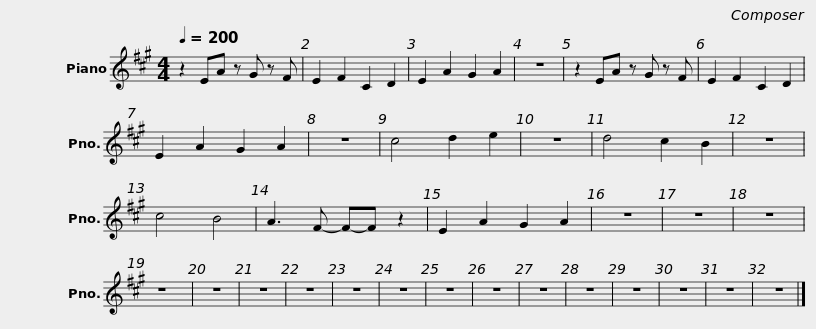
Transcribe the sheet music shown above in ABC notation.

X:1
L:1/8
Q:1/4=200
M:4/4
I:linebreak $
K:A
V:1 treble
V:1
 z2 EA z G z F | E2 F2 C2 D2 | E2 A2 G2 A2 | z8 |$ z2 EA z G z F | %5
 E2 F2 C2 D2 | E2 A2 G2 A2 | z8 |$ c4 d2 e2 | z8 | %10
 d4 c2 B2 | z8 |$ c4 B4 | A3 F- F-F z2 | E2 A2 G2 A2 | %15
 z8 |$ z8 | z8 | z8 | z8 |$ %20
 z8 | z8 | z8 | z8 |$ z8 | %25
 z8 | z8 | z8 |$ z8 | z8 | %30
 z8 | z8 |] %32
